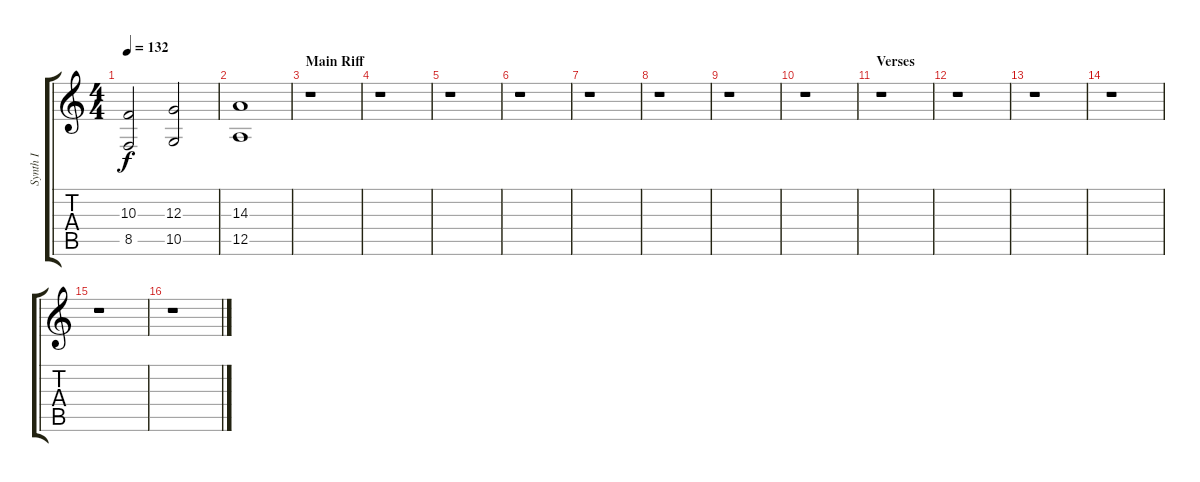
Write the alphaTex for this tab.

\track ("Synth I" "Synth I") {instrument synthstrings2}
\staff {score tabs}
\tuning (E4 B3 G3 D3 A2 E2) {hide}
\ts (4 4)
\tempo 132
\clef g2
\ks c
(10.3{t} 8.5{t}).2{dy f} (12.3 10.5).2 |
(14.3 12.5).1 |
\section ("" "Main Riff")
r.1 |
r.1 |
r.1 |
r.1 |
r.1 |
r.1 |
r.1 |
r.1 |
\section ("" "Verses")
r.1 |
r.1 |
r.1 |
r.1 |
r.1 |
r.1
